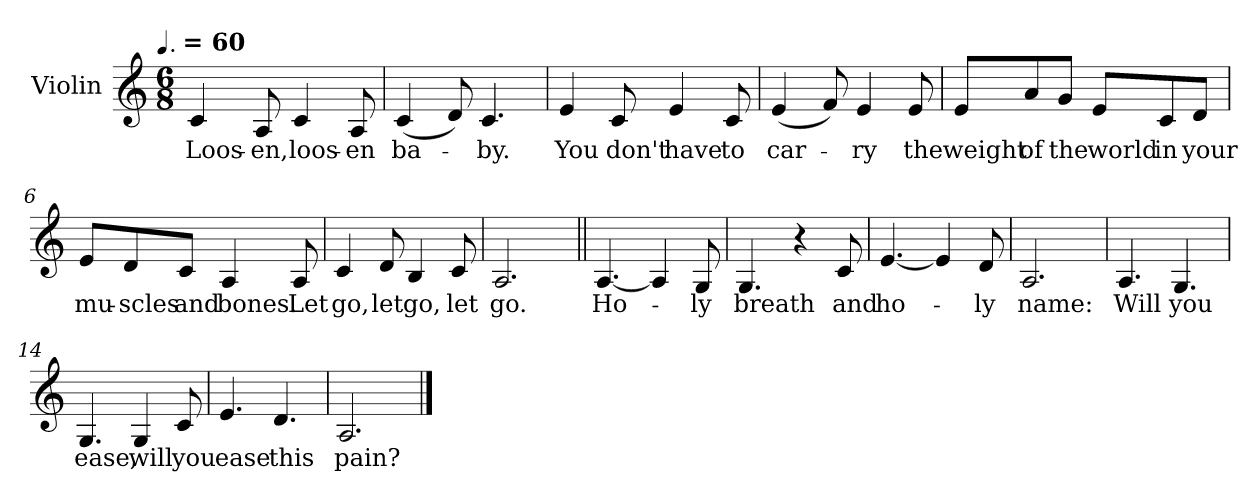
**kern	**text
*part1	*part1
*staff1	*staff1
*I"Violin	*
*I'Vln.	*
*clefG2	*
!!LO:TX:omd:t=[quarter-dot] = 60
*M6/8	*
*MM90	*
=1	=1
4c	Loos-
8A	-en,
4c	loos-
8A	-en
=2	=2
(4c	ba-
8d)	.
4.c	-by.
=3	=3
4e	You
8c	don't
4e	have
8c	to
=4	=4
(4e	car-
8f)	.
4e	-ry
8e	the
!!LO:LB:g=z
=5	=5
8eL	weight
8a	of
8gJ	the
8eL	world
8c	in
8dJ	your
=6	=6
8eL	mu-
8d	-scles
8cJ	and
4A	bones.
8A	Let
=7	=7
4c	go,
8d	let
4B	go,
8c	let
=8	=8
2.A	go.
!!LO:LB:g=z
=9||	=9||
[4.A	Ho-
4A]	.
8G	-ly
=10	=10
4.G	breath
4r	.
8c	and
=11	=11
[4.e	ho-
4e]	.
8d	-ly
=12	=12
2.A	name:
!!LO:LB:g=z
=13	=13
4.A	Will
4.G	you
=14	=14
4.G	ease,
4G	will
8c	you
=15	=15
4.e	ease
4.d	this
=16	=16
2.A	pain?
==	==
*-	*-
